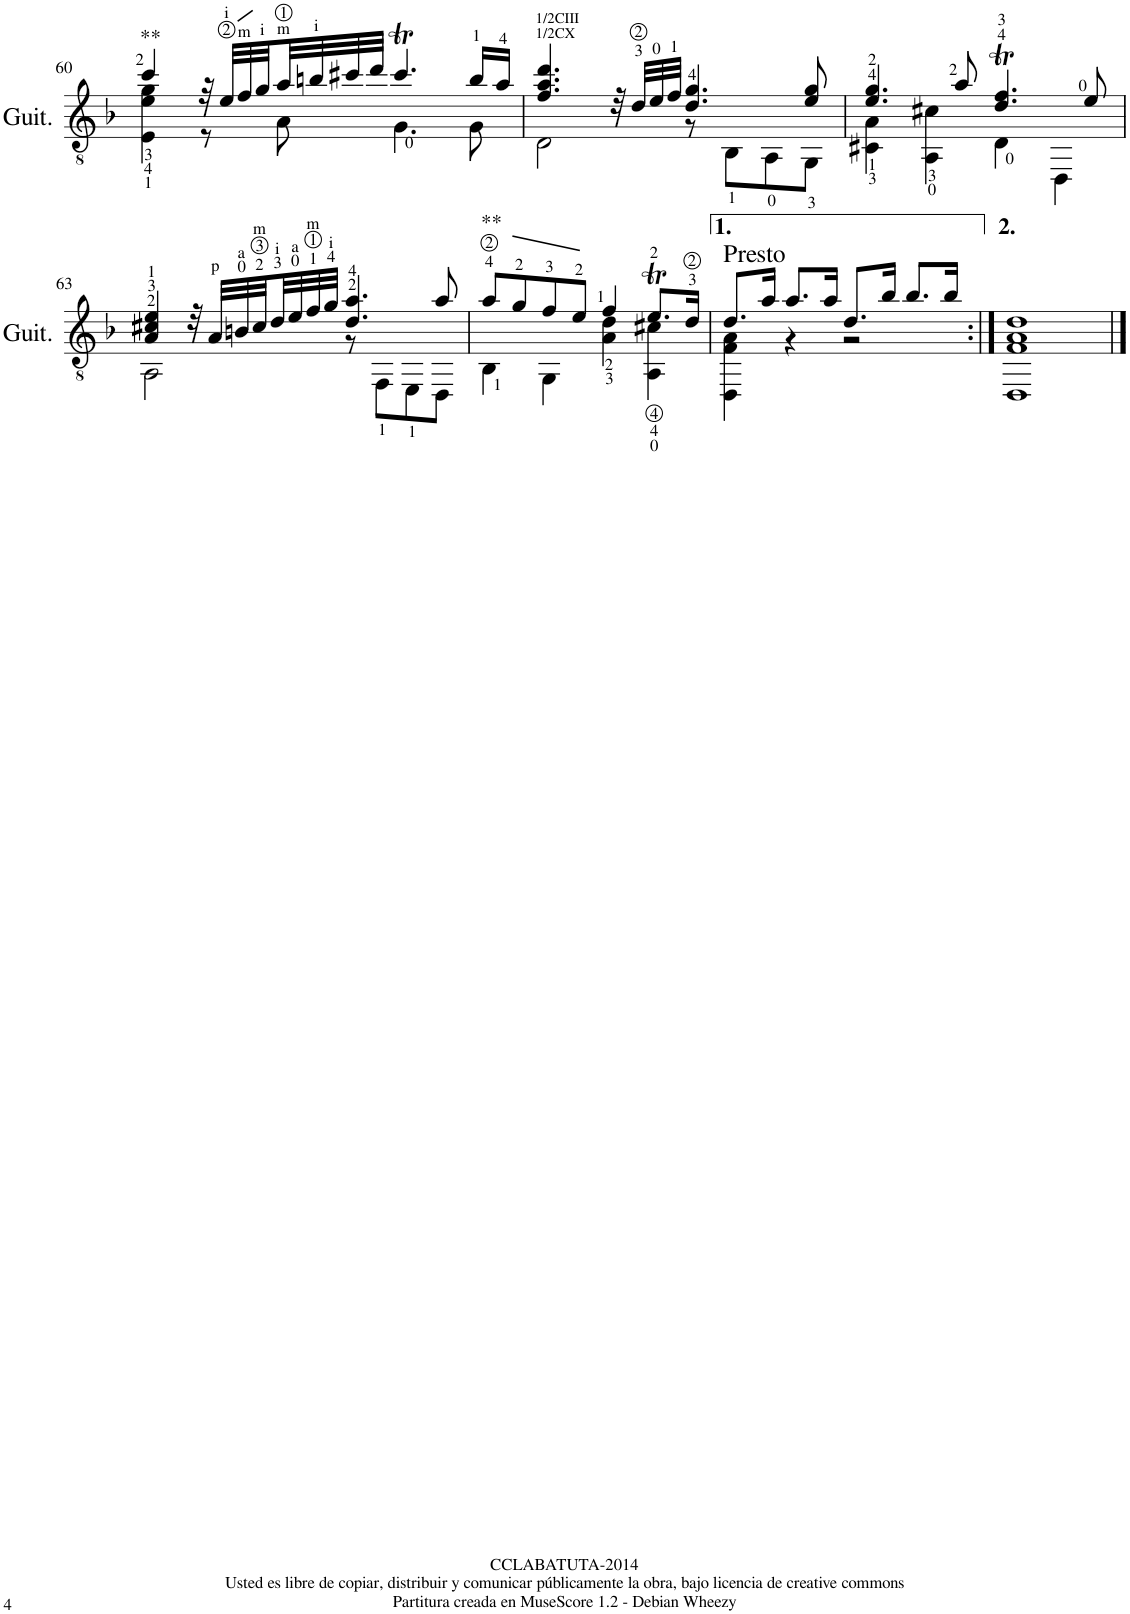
**kern
*part1
*staff1
*I"Guitar
*I'Guit.
!!LO:PB:g=z
*clefGv2
*k[b-]
*M4/4
=60
*^
!LO:TX:a:t=**	!
4cc/	4E\ 4e\ 4g\
32r	8r
32e/LLL	.
32f/	.
32g/	.
32a/	8A\
32bn/	.
32cc#X/	.
32dd/JJJ	.
4.cc#t/	4.G\
16b/LL	8G\
16a/JJ	.
=61	=61
!LO:TX:a:t=1/2CX	!
!LO:TX:a:t=1/2CIII	!
4.f/ 4.a/ 4.dd/	2D\
32r	.
32d/LLL	.
32e/	.
32f/JJJ	.
4.d/ 4.g/	8r
.	8BB-\L
.	8AA\
8e/ 8g/	8GG\J
=62	=62
4.e/ 4.g/	4C#X\ 4A\
.	4AA\ 4c#X\
8a/	.
4.d/T 4.f/T	4D\
.	4DD\
8e/	.
!!LO:LB:g=z	!!
=63	=63
4A/ 4c#X/ 4e/	2AA\
32r	.
32A/LLL	.
32Bn/	.
32c#/	.
32d/	.
32e/	.
32f/	.
32g/JJJ	.
4.d/ 4.a/	8r
.	8FF\L
.	8EE\
8a/	8DD\J
=64	=64
!LO:TX:a:t=**	!
8a/L	4BB-\
8g/	.
8f/	4GG\
8e/J	.
4f/	4A\ 4d\
8.et/L	4AA\ 4c#X\
16d/Jk	.
=65	=65
!LO:TX:a:t=Presto	!
8.d/L	4DD\ 4F\ 4A\
16a/Jk	.
8.a/L	4r
16a/Jk	.
8.d/L	2r
16b-/Jk	.
8.b-/L	.
16b-/Jk	.
=66:|!	=66:|!
1F 1A 1d	1DD
*v	*v
==
*-
